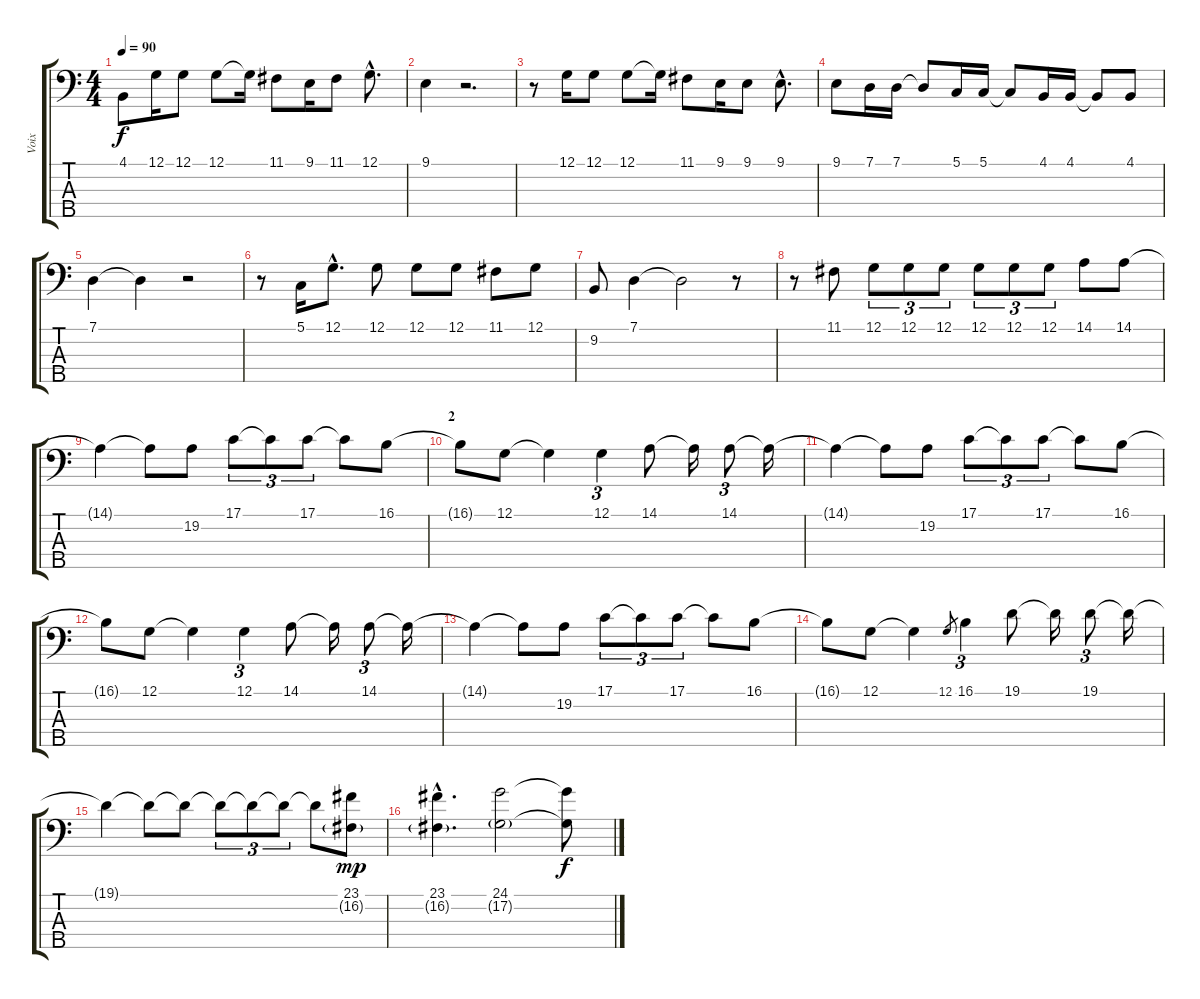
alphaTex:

\track ("Voix" "Voix") {instrument flute}
\staff {score tabs}
\tuning (G2 D2 A1 E1 B0) {hide}
\ts (4 4)
\tempo 90
\clef f4
\ks c
4.1.8{dy f} 12.1.16 12.1.8 12.1.8 12.1{t}.16 11.1.8 9.1.16 11.1.8 12.1{hac}.8{d} |
9.1.4 r.2{d} |
r.8 12.1.16 12.1.8 12.1.8 12.1{t}.16 11.1.8 9.1.16 9.1.8 9.1{hac}.8{d} |
9.1.8 7.1.16 7.1.16 7.1{t}.8 5.1.16 5.1.16 5.1{t}.8 4.1.16 4.1.16 4.1{t}.8 4.1.8 |
7.1.4 7.1{t}.4 r.2 |
r.8 5.1.16 12.1{hac}.8{d} 12.1.8 12.1.8 12.1.8 11.1.8 12.1.8 |
9.2.8 7.1.4 7.1{t}.2 r.8 |
r.8 11.1.8 12.1.8{tu (3 2)} 12.1.8{tu (3 2)} 12.1.8{tu (3 2)} 12.1.8{tu (3 2)} 12.1.8{tu (3 2)} 12.1.8{tu (3 2)} 14.1.8 14.1.8 |
14.1{t}.4 14.1{t}.8 19.2.8 17.1.8{tu (3 2)} 17.1{t}.8{tu (3 2)} 17.1.8{tu (3 2)} 17.1{t}.8 16.1.8 |
\section ("" "2")
16.1{t}.8 12.1.8 12.1{t}.4 12.1.4{tu (3 2)} 14.1.8 14.1{t}.16 14.1.8{tu (3 2)} 14.1{t}.16 |
14.1{t}.4 14.1{t}.8 19.2.8 17.1.8{tu (3 2)} 17.1{t}.8{tu (3 2)} 17.1.8{tu (3 2)} 17.1{t}.8 16.1.8 |
16.1{t}.8 12.1.8 12.1{t}.4 12.1.4{tu (3 2)} 14.1.8 14.1{t}.16 14.1.8{tu (3 2)} 14.1{t}.16 |
14.1{t}.4 14.1{t}.8 19.2.8 17.1.8{tu (3 2)} 17.1{t}.8{tu (3 2)} 17.1.8{tu (3 2)} 17.1{t}.8 16.1.8 |
16.1{t}.8 12.1.8 12.1{t}.4 12.1.8{gr} 16.1.4{tu (3 2)} 19.1.8 19.1{t}.16 19.1.8{tu (3 2)} 19.1{t}.16 |
19.1{t}.4 19.1{t}.8 19.1{t}.8 19.1{t}.8{tu (3 2)} 19.1{t}.8{tu (3 2)} 19.1{t}.8{tu (3 2)} 19.1{t}.8 (23.1 16.2{g}).8{dy mp} |
(23.1{hac} 16.2{g hac}).4{d} (24.1 17.2{g}).2 (24.1{t} 17.2{t}).8{dy f}
